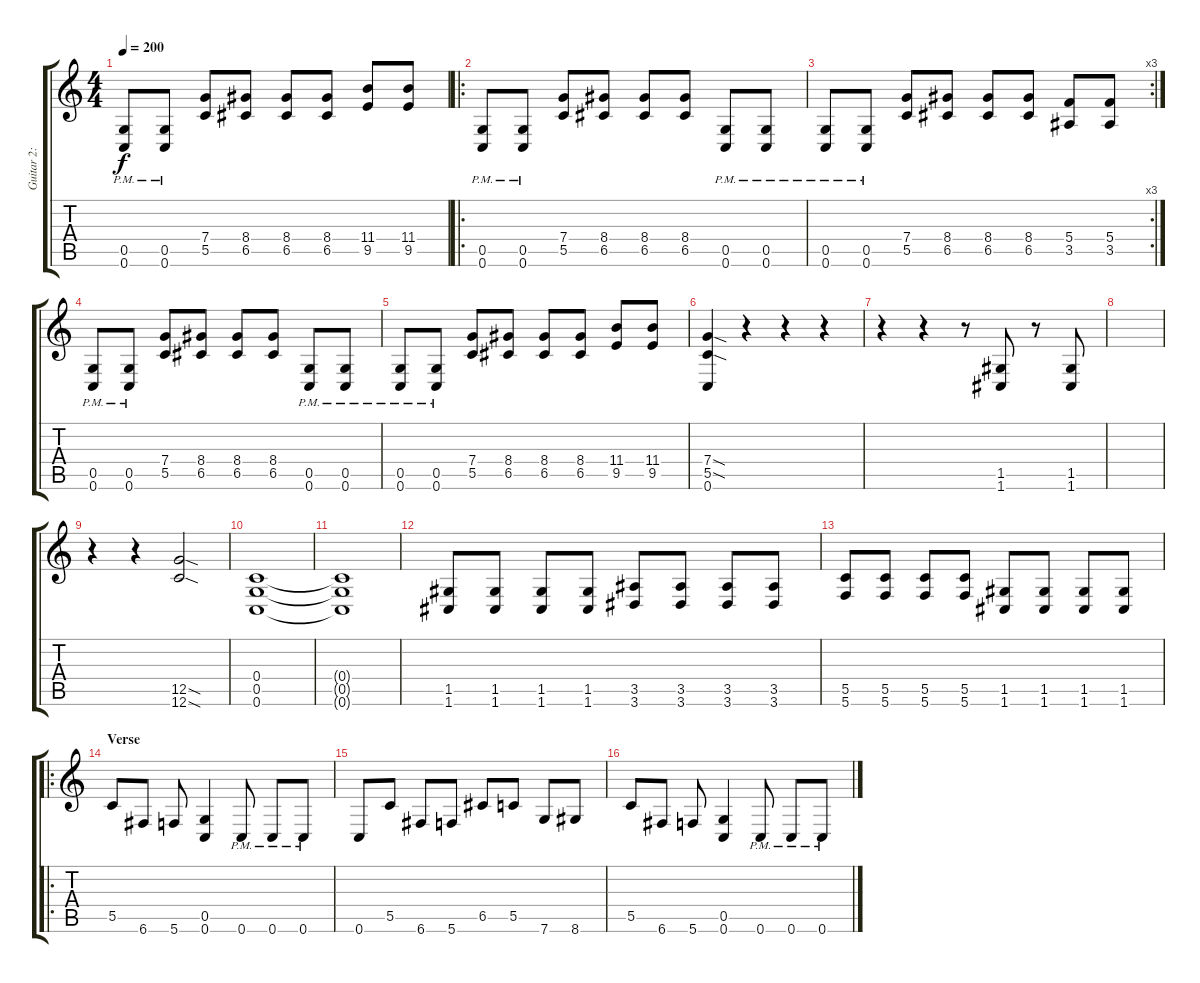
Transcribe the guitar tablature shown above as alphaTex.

\track ("Guitar 2: Johan" "Guitar 2: ") {instrument distortionguitar}
\staff {score tabs}
\tuning (D4 A3 F3 C3 G2 C2) {hide}
\ts (4 4)
\tempo 200
\clef g2
\ks c
(0.5{pm} 0.6{pm}).8{dy f} (0.5{pm} 0.6{pm}).8 (7.4 5.5).8 (8.4 6.5).8 (8.4 6.5).8 (8.4 6.5).8 (11.4 9.5).8 (11.4 9.5).8 |
\ro
(0.5{pm} 0.6{pm}).8 (0.5{pm} 0.6{pm}).8 (7.4 5.5).8 (8.4 6.5).8 (8.4 6.5).8 (8.4 6.5).8 (0.5{pm} 0.6{pm}).8 (0.5{pm} 0.6{pm}).8 |
\rc 3
(0.5{pm} 0.6{pm}).8 (0.5{pm} 0.6{pm}).8 (7.4 5.5).8 (8.4 6.5).8 (8.4 6.5).8 (8.4 6.5).8 (5.4 3.5).8 (5.4 3.5).8 |
(0.5{pm} 0.6{pm}).8 (0.5{pm} 0.6{pm}).8 (7.4 5.5).8 (8.4 6.5).8 (8.4 6.5).8 (8.4 6.5).8 (0.5{pm} 0.6{pm}).8 (0.5{pm} 0.6{pm}).8 |
(0.5{pm} 0.6{pm}).8 (0.5{pm} 0.6{pm}).8 (7.4 5.5).8 (8.4 6.5).8 (8.4 6.5).8 (8.4 6.5).8 (11.4 9.5).8 (11.4 9.5).8 |
(7.4{sod} 5.5{sod} 0.6).4 r.4 r.4 r.4 |
r.4 r.4 r.8 (1.5 1.6).8 r.8 (1.5 1.6).8 |
|
r.4 r.4 (12.5{sod} 12.6{sod}).2 |
(0.4 0.5 0.6).1 |
(0.4{t} 0.5{t} 0.6{t}).1 |
(1.5 1.6).8 (1.5 1.6).8 (1.5 1.6).8 (1.5 1.6).8 (3.5 3.6).8 (3.5 3.6).8 (3.5 3.6).8 (3.5 3.6).8 |
(5.5 5.6).8 (5.5 5.6).8 (5.5 5.6).8 (5.5 5.6).8 (1.5 1.6).8 (1.5 1.6).8 (1.5 1.6).8 (1.5 1.6).8 |
\ro
\section ("" "Verse")
5.5.8 6.6.8 5.6.8 (0.5 0.6).4 0.6{pm}.8 0.6{pm}.8 0.6{pm}.8 |
0.6.8 5.5.8 6.6.8 5.6.8 6.5.8 5.5.8 7.6.8 8.6.8 |
5.5.8 6.6.8 5.6.8 (0.5 0.6).4 0.6{pm}.8 0.6{pm}.8 0.6{pm}.8
